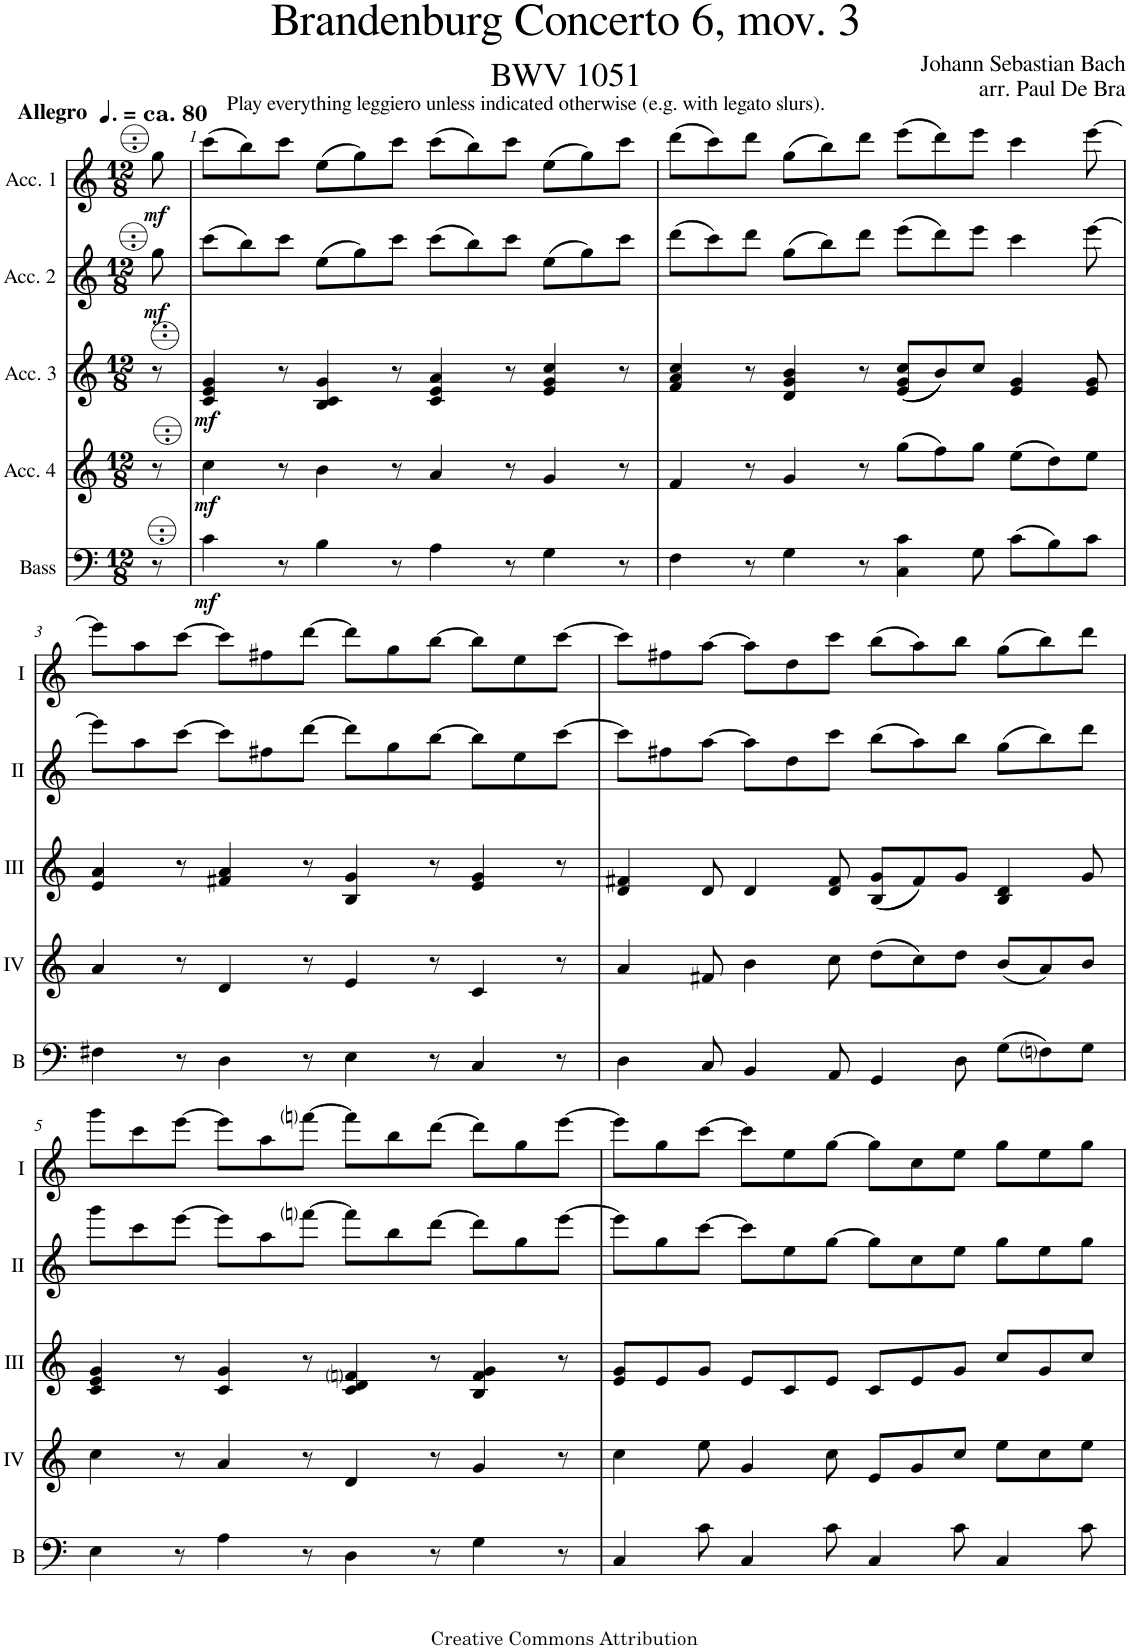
**kern	**dynam	**kern	**dynam	**kern	**dynam	**kern	**dynam	**kern	**dynam
*part5	*part5	*part4	*part4	*part3	*part3	*part2	*part2	*part1	*part1
*staff5	*staff5	*staff4	*staff4	*staff3	*staff3	*staff2	*staff2	*staff1	*staff1
*I"Bass	*	*I"Acc. 4	*	*I"Acc. 3	*	*I"Acc. 2	*	*I"Acc. 1	*
*I'B	*	*	*	*	*	*	*	*	*
*clefF4	*	*clefG2	*	*clefG2	*	*clefG2	*	*clefG2	*
*Trd7c12	*	*Trd7c12	*	*	*	*Trd7c12	*	*Trd7c12	*
*k[]	*	*k[]	*	*k[]	*	*k[]	*	*k[]	*
*M12/8	*	*M12/8	*	*M12/8	*	*M12/8	*	*M12/8	*
=	=	=	=	=	=	=	=	=	=
!	!	!	!	!	!	!	!	!LO:TX:a:B:t=ca. 80	!
!	!	!	!	!	!	!	!	!LO:TX:a:B:t=Allegro	!
!	!	!	!	!	!	!	!	!LO:TX:a:t=Play everything leggiero unless indicated otherwise (e.g. with legato slurs).	!
!	!	!	!	!	!	!	!LO:DY:b	!	!LO:DY:b
8r	.	8r	.	8r	.	8gg\	mf	8gg\	mf
=1	=1	=1	=1	=1	=1	=1	=1	=1	=1
!	!LO:DY:b	!	!LO:DY:b	!	!LO:DY:b	!	!	!	!
4c\	mf	4cc\	mf	4c/ 4e/ 4g/	mf	(8ccc\L	.	(8ccc\L	.
.	.	.	.	.	.	8bb\)	.	8bb\)	.
8r	.	8r	.	8r	.	8ccc\J	.	8ccc\J	.
4B\	.	4b\	.	4B/ 4c/ 4g/	.	(8ee\L	.	(8ee\L	.
.	.	.	.	.	.	8gg\)	.	8gg\)	.
8r	.	8r	.	8r	.	8ccc\J	.	8ccc\J	.
4A\	.	4a/	.	4c/ 4e/ 4a/	.	(8ccc\L	.	(8ccc\L	.
.	.	.	.	.	.	8bb\)	.	8bb\)	.
8r	.	8r	.	8r	.	8ccc\J	.	8ccc\J	.
4G\	.	4g/	.	4e/ 4g/ 4cc/	.	(8ee\L	.	(8ee\L	.
.	.	.	.	.	.	8gg\)	.	8gg\)	.
8r	.	8r	.	8r	.	8ccc\J	.	8ccc\J	.
=2	=2	=2	=2	=2	=2	=2	=2	=2	=2
*	*	*	*	*^	*	*	*	*	*
4F\	.	4f/	.	4f/ 4a/ 4cc/	4ryy	.	(8ddd\L	.	(8ddd\L	.
.	.	.	.	.	.	.	8ccc\)	.	8ccc\)	.
8r	.	8r	.	8r	8ryy	.	8ddd\J	.	8ddd\J	.
4G\	.	4g/	.	4d/ 4g/ 4b/	4ryy	.	(8gg\L	.	(8gg\L	.
.	.	.	.	.	.	.	8bb\)	.	8bb\)	.
8r	.	8r	.	8r	8ryy	.	8ddd\J	.	8ddd\J	.
4C\ 4c\	.	(8gg\L	.	((8e/ 8g/ 8cc/L	2.ryy	.	(8eee\L	.	(8eee\L	.
.	.	8ff\)	.	8b/))	.	.	8ddd\)	.	8ddd\)	.
8G\	.	8gg\J	.	8cc/J	.	.	8eee\J	.	8eee\J	.
(8c\L	.	(8ee\L	.	4e/ 4g/	.	.	4ccc\	.	4ccc\	.
8B\)	.	8dd\)	.	.	.	.	.	.	.	.
8c\J	.	8ee\J	.	8e/ 8g/	.	.	[8eee\	.	[8eee\	.
*	*	*	*	*v	*v	*	*	*	*	*
!!LO:LB:g=z
=3	=3	=3	=3	=3	=3	=3	=3	=3	=3
4F#X\	.	4a/	.	4e/ 4a/	.	8eee\L]	.	8eee\L]	.
.	.	.	.	.	.	8aa\	.	8aa\	.
8r	.	8r	.	8r	.	[8ccc\J	.	[8ccc\J	.
4D\	.	4d/	.	4f#X/ 4a/	.	8ccc\L]	.	8ccc\L]	.
.	.	.	.	.	.	8ff#X\	.	8ff#X\	.
8r	.	8r	.	8r	.	[8ddd\J	.	[8ddd\J	.
4E\	.	4e/	.	4B/ 4g/	.	8ddd\L]	.	8ddd\L]	.
.	.	.	.	.	.	8gg\	.	8gg\	.
8r	.	8r	.	8r	.	[8bb\J	.	[8bb\J	.
4C/	.	4c/	.	4e/ 4g/	.	8bb\L]	.	8bb\L]	.
.	.	.	.	.	.	8ee\	.	8ee\	.
8r	.	8r	.	8r	.	[8ccc\J	.	[8ccc\J	.
=4	=4	=4	=4	=4	=4	=4	=4	=4	=4
4D\	.	4a/	.	4d/ 4f#X/	.	8ccc\L]	.	8ccc\L]	.
.	.	.	.	.	.	8ff#X\	.	8ff#X\	.
8C/	.	8f#X/	.	8d/	.	[8aa\J	.	[8aa\J	.
4BB/	.	4b\	.	4d/	.	8aa\L]	.	8aa\L]	.
.	.	.	.	.	.	8dd\	.	8dd\	.
8AA/	.	8cc\	.	8d/ 8f#/	.	8ccc\J	.	8ccc\J	.
4GG/	.	(8dd\L	.	((8B/ 8g/L	.	(8bb\L	.	(8bb\L	.
.	.	8cc\)	.	8f#/))	.	8aa\)	.	8aa\)	.
8D\	.	8dd\J	.	8g/J	.	8bb\J	.	8bb\J	.
(8G\L	.	(8b/L	.	4B/ 4d/	.	(8gg\L	.	(8gg\L	.
8Fni\)	.	8a/)	.	.	.	8bb\)	.	8bb\)	.
8G\J	.	8b/J	.	8g/	.	8ddd\J	.	8ddd\J	.
!!LO:LB:g=z
=5	=5	=5	=5	=5	=5	=5	=5	=5	=5
4E\	.	4cc\	.	4c/ 4e/ 4g/	.	8ggg\L	.	8ggg\L	.
.	.	.	.	.	.	8ccc\	.	8ccc\	.
8r	.	8r	.	8r	.	[8eee\J	.	[8eee\J	.
4A\	.	4a/	.	4c/ 4g/	.	8eee\L]	.	8eee\L]	.
.	.	.	.	.	.	8aa\	.	8aa\	.
8r	.	8r	.	8r	.	[8fffni\J	.	[8fffni\J	.
4D\	.	4d/	.	4c/ 4d/ 4fni/	.	8fff\L]	.	8fff\L]	.
.	.	.	.	.	.	8bb\	.	8bb\	.
8r	.	8r	.	8r	.	[8ddd\J	.	[8ddd\J	.
4G\	.	4g/	.	4B/ 4f/ 4g/	.	8ddd\L]	.	8ddd\L]	.
.	.	.	.	.	.	8gg\	.	8gg\	.
8r	.	8r	.	8r	.	[8eee\J	.	[8eee\J	.
=6	=6	=6	=6	=6	=6	=6	=6	=6	=6
4C/	.	4cc\	.	8e/ 8g/L	.	8eee\L]	.	8eee\L]	.
.	.	.	.	8e/	.	8gg\	.	8gg\	.
8c\	.	8ee\	.	8g/J	.	[8ccc\J	.	[8ccc\J	.
4C/	.	4g/	.	8e/L	.	8ccc\L]	.	8ccc\L]	.
.	.	.	.	8c/	.	8ee\	.	8ee\	.
8c\	.	8cc\	.	8e/J	.	[8gg\J	.	[8gg\J	.
4C/	.	8e/L	.	8c/L	.	8gg\L]	.	8gg\L]	.
.	.	8g/	.	8e/	.	8cc\	.	8cc\	.
8c\	.	8cc/J	.	8g/J	.	8ee\J	.	8ee\J	.
4C/	.	8ee\L	.	8cc/L	.	8gg\L	.	8gg\L	.
.	.	8cc\	.	8g/	.	8ee\	.	8ee\	.
8c\	.	8ee\J	.	8cc/J	.	8gg\J	.	8gg\J	.
=	=	=	=	=	=	=	=	=	=
*-	*-	*-	*-	*-	*-	*-	*-	*-	*-
